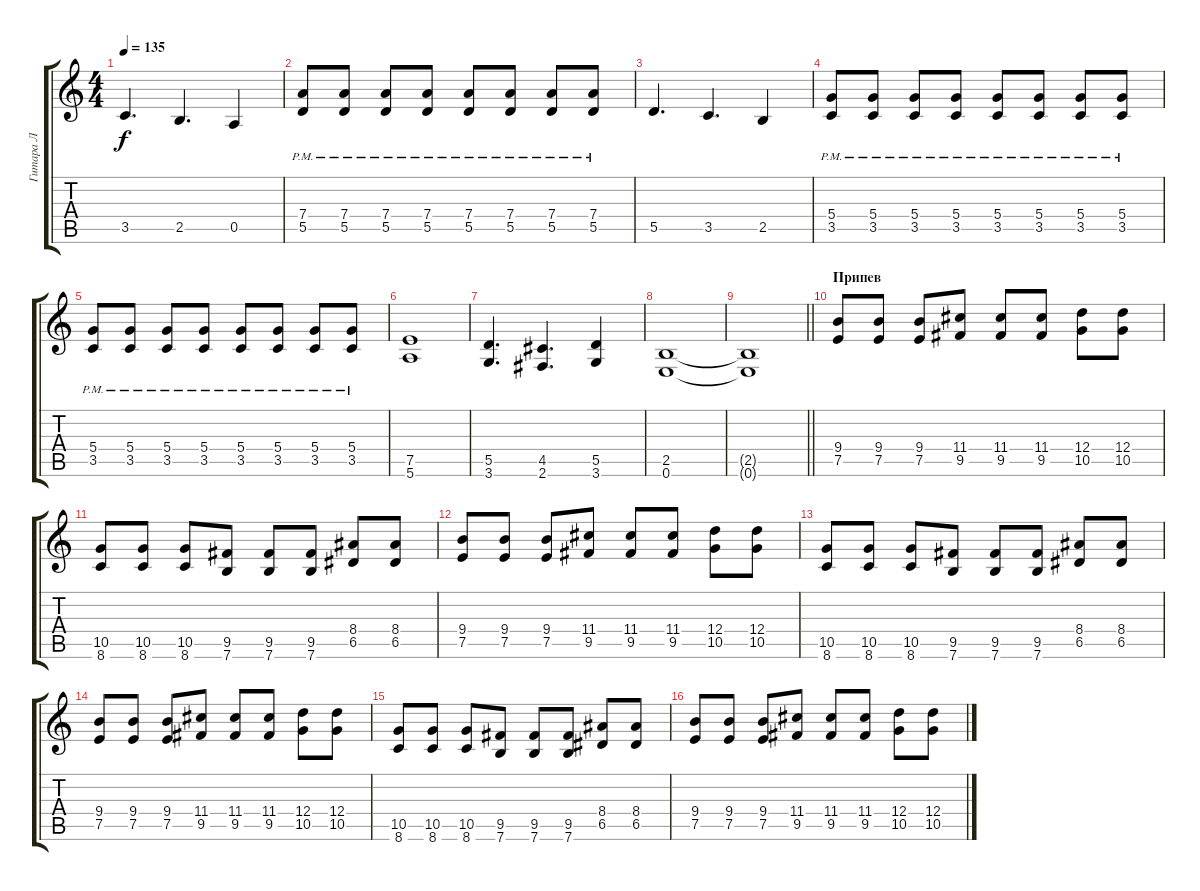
\track ("Гитара Л" "Гитара Л") {instrument distortionguitar}
\staff {score tabs}
\tuning (E4 B3 G3 D3 A2 E2) {hide}
\ts (4 4)
\tempo 135
\clef g2
\ks c
3.5.4{d dy f} 2.5.4{d} 0.5.4 |
(7.4{pm} 5.5{pm}).8 (7.4{pm} 5.5{pm}).8 (7.4{pm} 5.5{pm}).8 (7.4{pm} 5.5{pm}).8 (7.4{pm} 5.5{pm}).8 (7.4{pm} 5.5{pm}).8 (7.4{pm} 5.5{pm}).8 (7.4{pm} 5.5{pm}).8 |
5.5.4{d} 3.5.4{d} 2.5.4 |
(5.4{pm} 3.5{pm}).8 (5.4{pm} 3.5{pm}).8 (5.4{pm} 3.5{pm}).8 (5.4{pm} 3.5{pm}).8 (5.4{pm} 3.5{pm}).8 (5.4{pm} 3.5{pm}).8 (5.4{pm} 3.5{pm}).8 (5.4{pm} 3.5{pm}).8 |
(5.4{pm} 3.5{pm}).8 (5.4{pm} 3.5{pm}).8 (5.4{pm} 3.5{pm}).8 (5.4{pm} 3.5{pm}).8 (5.4{pm} 3.5{pm}).8 (5.4{pm} 3.5{pm}).8 (5.4{pm} 3.5{pm}).8 (5.4{pm} 3.5{pm}).8 |
(7.5 5.6).1 |
(5.5 3.6).4{d} (4.5 2.6).4{d} (5.5 3.6).4 |
(2.5 0.6).1 |
\barLineRight lightlight
(2.5{t} 0.6{t}).1 |
\section ("" "Припев")
(9.4 7.5).8 (9.4 7.5).8 (9.4 7.5).8 (11.4 9.5).8 (11.4 9.5).8 (11.4 9.5).8 (12.4 10.5).8 (12.4 10.5).8 |
(10.5 8.6).8 (10.5 8.6).8 (10.5 8.6).8 (9.5 7.6).8 (9.5 7.6).8 (9.5 7.6).8 (8.4 6.5).8 (8.4 6.5).8 |
(9.4 7.5).8 (9.4 7.5).8 (9.4 7.5).8 (11.4 9.5).8 (11.4 9.5).8 (11.4 9.5).8 (12.4 10.5).8 (12.4 10.5).8 |
(10.5 8.6).8 (10.5 8.6).8 (10.5 8.6).8 (9.5 7.6).8 (9.5 7.6).8 (9.5 7.6).8 (8.4 6.5).8 (8.4 6.5).8 |
(9.4 7.5).8 (9.4 7.5).8 (9.4 7.5).8 (11.4 9.5).8 (11.4 9.5).8 (11.4 9.5).8 (12.4 10.5).8 (12.4 10.5).8 |
(10.5 8.6).8 (10.5 8.6).8 (10.5 8.6).8 (9.5 7.6).8 (9.5 7.6).8 (9.5 7.6).8 (8.4 6.5).8 (8.4 6.5).8 |
(9.4 7.5).8 (9.4 7.5).8 (9.4 7.5).8 (11.4 9.5).8 (11.4 9.5).8 (11.4 9.5).8 (12.4 10.5).8 (12.4 10.5).8
